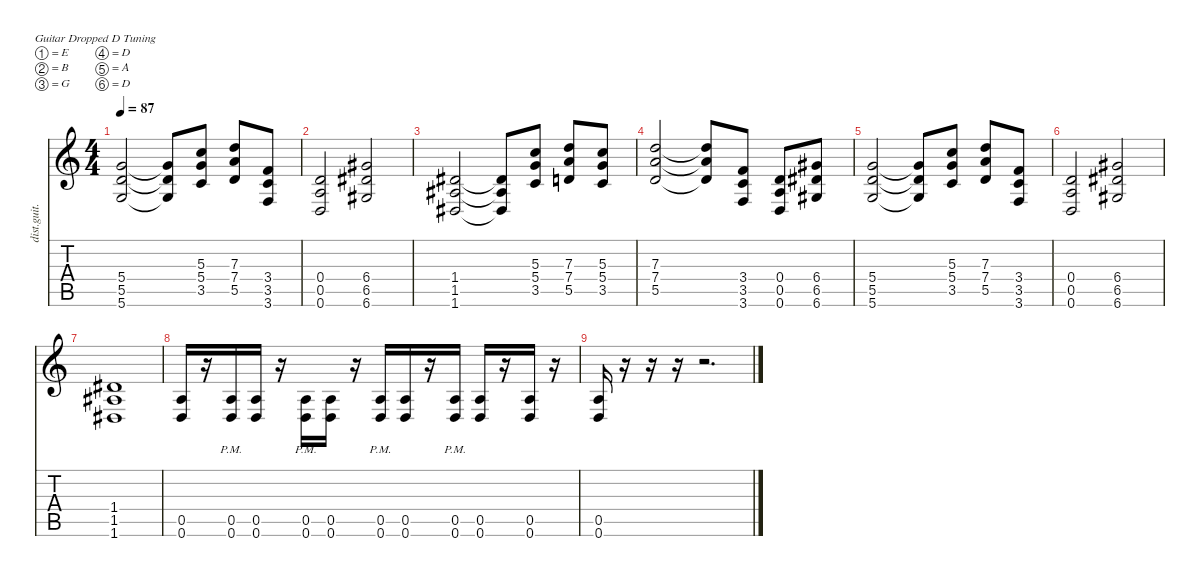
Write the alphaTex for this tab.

\defaultSystemsLayout 4
\hideDynamics
\bracketExtendMode nobrackets
\track ("Дорожка 1" "dist.guit.") {instrument distortionguitar}
\staff {score tabs}
\tuning (E4 B3 G3 D3 A2 D2)
\ts (4 4)
\tempo 87
\clef g2
\ks c
(5.4 5.5 5.6).2{dy f beam Up} (5.4{t} 5.5{t} 5.6{t}).8{beam Up} (5.3 5.4 3.5).8{beam Up} (7.3 7.4 5.5).8{beam Up} (3.4 3.5 3.6).8{beam Up} |
(0.4 0.5 0.6).2{beam Up} (6.4{acc #} 6.5{acc #} 6.6{acc #}).2{beam Up} |
(1.4{acc #} 1.5{acc #} 1.6{acc #}).2{beam Up} (1.4{t acc #} 1.5{t acc #} 1.6{t acc #}).8{beam Up} (5.3 5.4 3.5).8{beam Up} (7.3 7.4 5.5).8{beam Up} (5.3 5.4 3.5).8{beam Up} |
(7.3 7.4 5.5).2{beam Up} (7.3{t} 7.4{t} 5.5{t}).8{beam Up} (3.4 3.5 3.6).8{beam Up} (0.4 0.5 0.6).8{beam Up} (6.4{acc #} 6.5{acc #} 6.6{acc #}).8{beam Up} |
(5.4 5.5 5.6).2{beam Up} (5.4{t} 5.5{t} 5.6{t}).8{beam Up} (5.3 5.4 3.5).8{beam Up} (7.3 7.4 5.5).8{beam Up} (3.4 3.5 3.6).8{beam Up} |
(0.4 0.5 0.6).2{beam Up} (6.4{acc #} 6.5{acc #} 6.6{acc #}).2{beam Up} |
(1.4{acc #} 1.5{acc #} 1.6{acc #}).1{beam Up} |
(0.5 0.6).16{beam Up} r.16{beam Up} (0.5{pm} 0.6{pm}).16{beam Up} (0.5 0.6).16{beam Up} r.16{beam Down} (0.5{pm} 0.6{pm}).16{beam Up} (0.5 0.6).16{beam Up} r.16{beam Down} (0.5{pm} 0.6{pm}).16{beam Up} (0.5 0.6).16{beam Up} r.16{beam Up} (0.5{pm} 0.6{pm}).16{beam Up} (0.5 0.6).16{beam Up} r.16{beam Up} (0.5 0.6).16{beam Up} r.16{beam Down} |
(0.5 0.6).16{beam Up} r.16{beam Down} r.16{beam Down} r.16{beam Down} r.2{d beam Down}
